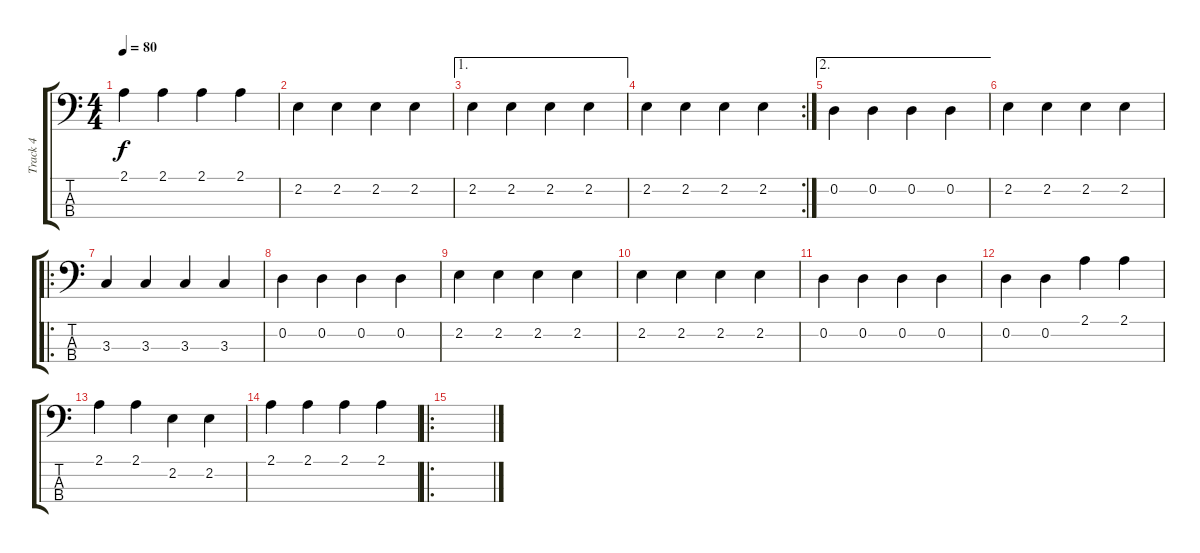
\track ("Track 4" "Track 4") {instrument electricbassfinger}
\staff {score tabs}
\tuning (G2 D2 A1 E1) {hide}
\ts (4 4)
\tempo 80
\clef f4
\ks c
2.1.4{dy f instrument electricbassfinger} 2.1.4 2.1.4 2.1.4 |
2.2.4 2.2.4 2.2.4 2.2.4 |
\ae 1
2.2.4 2.2.4 2.2.4 2.2.4 |
\rc 2
2.2.4 2.2.4 2.2.4 2.2.4 |
\ae 2
0.2.4 0.2.4 0.2.4 0.2.4 |
2.2.4 2.2.4 2.2.4 2.2.4 |
\ro
3.3.4 3.3.4 3.3.4 3.3.4 |
0.2.4 0.2.4 0.2.4 0.2.4 |
2.2.4 2.2.4 2.2.4 2.2.4 |
2.2.4 2.2.4 2.2.4 2.2.4 |
0.2.4 0.2.4 0.2.4 0.2.4 |
0.2.4 0.2.4 2.1.4 2.1.4 |
2.1.4 2.1.4 2.2.4 2.2.4 |
2.1.4 2.1.4 2.1.4 2.1.4 |
\ro
